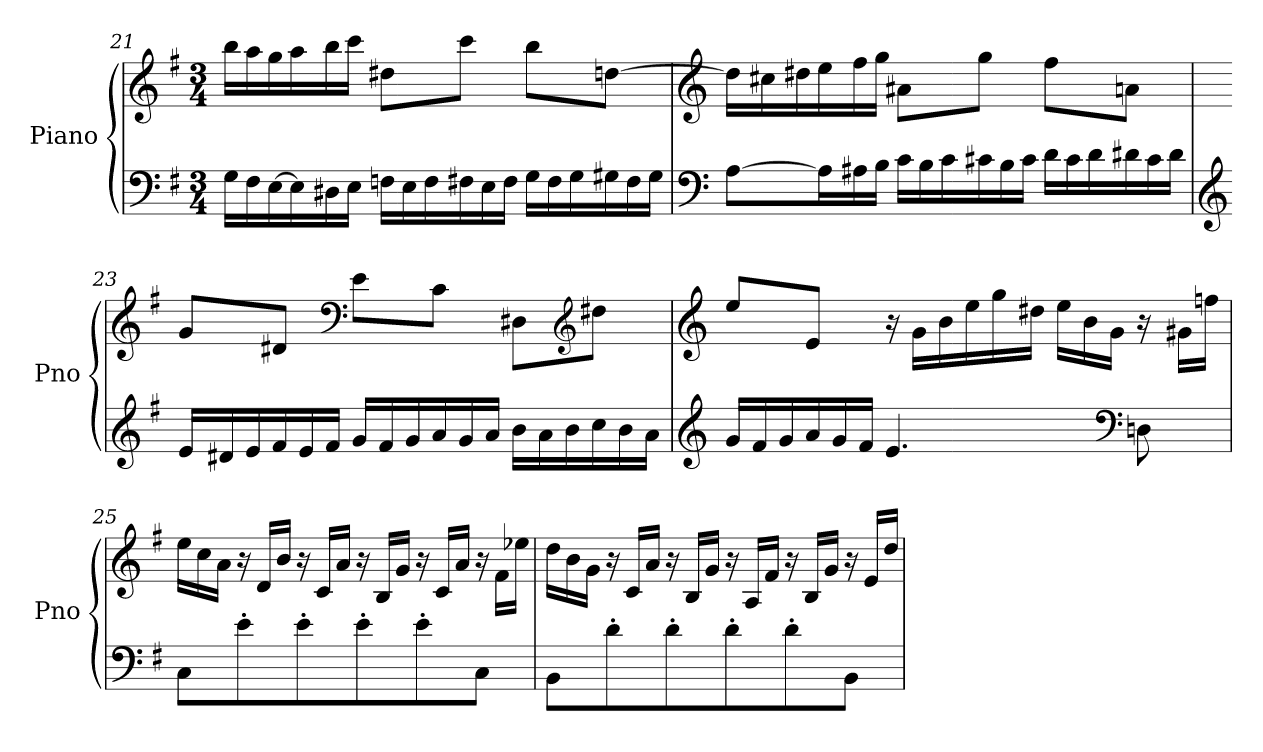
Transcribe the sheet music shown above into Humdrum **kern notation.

**kern	**kern
*part1	*part1
*staff2	*staff1
*I"Piano	*
*I'Pno	*
*clefF4	*clefG2
*k[f#]	*k[f#]
*M3/4	*M3/4
*Xtuplet	*Xtuplet
=21	=21
24G\LL	24bb\LL
24F#\	24aa\
[24E\	24gg\
24E\]	24aa\
24D#X\	24bb\
24E\JJ	24ccc\JJ
24Fn\LL	8dd#X\L
24E\	.
24F\	.
24F#X\	8ccc\J
24E\	.
24F#\JJ	.
24G\LL	8bb\L
24F#\	.
24G\	.
24G#X\	[8ddn\J
24F#\	.
24G#\JJ	.
!!LO:LB:g=z
=22	=22
*clefF4	*clefG2
[8A\L	24dd\LL]
.	24cc#X\
.	24dd#X\
24A\L]	24ee\
24A#X\	24ff#\
24B\JJ	24gg\JJ
24c\LL	8a#X\L
24B\	.
24c\	.
24c#X\	8gg\J
24B\	.
24c#\JJ	.
24d\LL	8ff#\L
24c#\	.
24d\	.
24d#X\	8an\J
24c#\	.
24d#\JJ	.
=23	=23
*clefG2	*
24e/LL	8g/L
24d#X/	.
24e/	.
24f#/	8d#X/J
24e/	.
24f#/JJ	.
*	*clefF4
24g/LL	8e\L
24f#/	.
24g/	.
24a/	8c\J
24g/	.
24a/JJ	.
24b\LL	8D#X\L
24a\	.
24b\	.
*	*clefG2
24cc\	8dd#X\J
24b\	.
24a\JJ	.
!!LO:LB:g=z
=24	=24
*clefG2	*clefG2
24g/LL	8ee/L
24f#/	.
24g/	.
24a/	8e/J
24g/	.
24f#/JJ	.
4.e/	24r
.	24g\LL
.	24b\
.	24ee\
.	24gg\
.	24dd#X\JJ
.	24ee\LL
.	24b\
.	24g\JJ
*clefF4	*
8Dn\	24r
.	24g#X\LL
.	24ffn\JJ
=25	=25
8C\L	24ee\LL
.	24cc\
.	24a\JJ
8e'\	24r
.	24d/LL
.	24b/JJ
8e'\	24r
.	24c/LL
.	24a/JJ
8e'\	24r
.	24B/LL
.	24g/JJ
8e'\	24r
.	24c/LL
.	24a/JJ
8C\J	24r
.	24f#\LL
.	24ee-X\JJ
=26	=26
8BB\L	24dd\LL
.	24b\
.	24g\JJ
8d'\	24r
.	24c/LL
.	24a/JJ
8d'\	24r
.	24B/LL
.	24g/JJ
8d'\	24r
.	24A/LL
.	24f#/JJ
8d'\	24r
.	24B/LL
.	24g/JJ
8BB\J	24r
.	24e/LL
.	24dd/JJ
=	=
*-	*-
